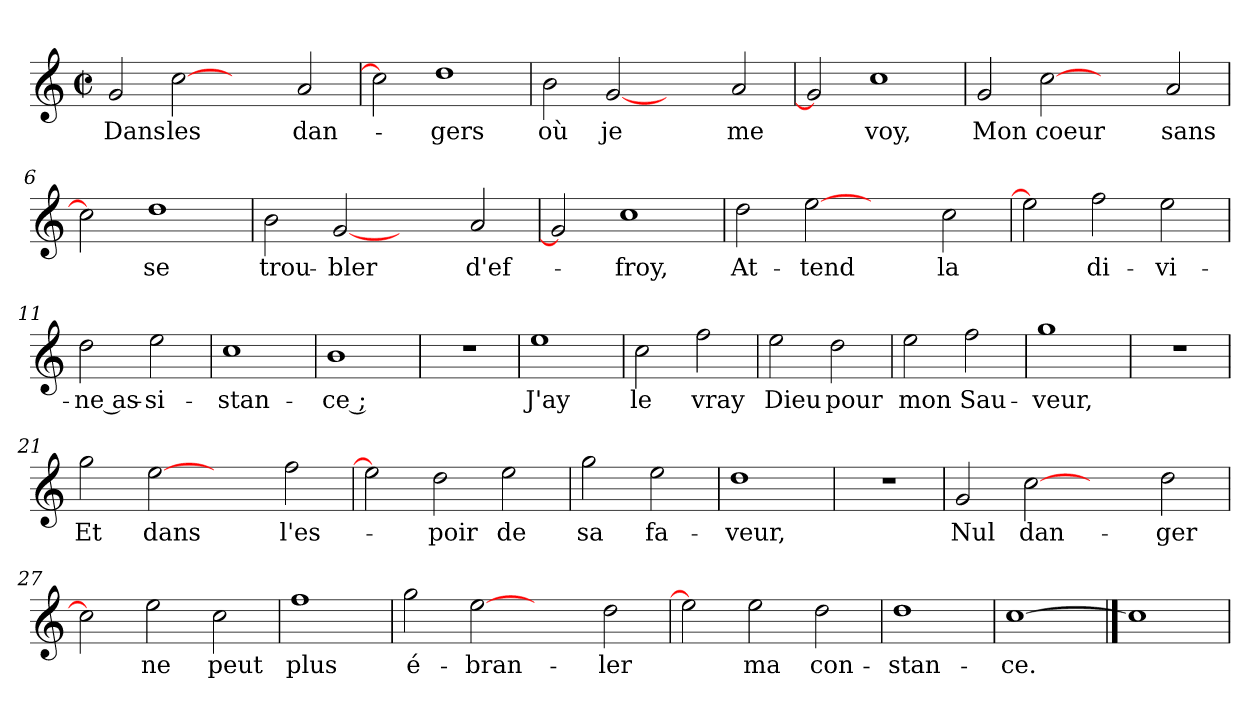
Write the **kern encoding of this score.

**kern	**text
*part1	*part1
*staff1	*staff1
*clefG2	*
*k[]	*
*C:	*
*M2/2	*
*met(c|)	*
=1	=1
2g/	Dans
[2cc	les
2ryy	.
2a/	dan-
=2	=2
2cc]	.
1dd	-gers
=3	=3
2b\	où
[2g	je
2ryy	.
2a/	me
=4	=4
2g]	.
1cc	voy,
=5	=5
2g/	Mon
[2cc	coeur
2ryy	.
2a/	sans
!!LO:LB:g=z
=6	=6
2cc]	.
1dd	se
=7	=7
2b\	trou-
[2g	-bler
2ryy	.
2a/	d'ef-
=8	=8
2g]	.
1cc	-froy,
=9	=9
2dd\	At-
[2ee	-tend
2ryy	.
2cc\	la
=10	=10
2ee]	.
2ff\	di-
2ee\	-vi-
=11	=11
2dd\	ne as-
2ee\	-si-
=12	=12
1cc	-stan-
!!LO:LB:g=z
=13	=13
1b	-ce ;
=14	=14
1r	.
=15	=15
1ee	J'ay
=16	=16
2cc\	le
2ff\	vray
=17	=17
2ee\	Dieu
2dd\	pour
=18	=18
2ee\	mon
2ff\	Sau-
=19	=19
1gg	-veur,
=20	=20
1r	.
!!LO:LB:g=z
=21	=21
2gg\	Et
[2ee	dans
2ryy	.
2ff\	l'es-
=22	=22
2ee]	.
2dd\	-poir
2ee\	de
=23	=23
2gg\	sa
2ee\	fa-
=24	=24
1dd	-veur,
=25	=25
1r	.
=26	=26
2g/	Nul
[2cc	dan-
2ryy	.
2dd\	-ger
!!LO:LB:g=z
=27	=27
2cc]	.
2ee\	ne
2cc\	peut
=28	=28
1ff	plus
=29	=29
2gg\	é-
[2ee	-bran-
2ryy	.
2dd\	-ler
=30	=30
2ee]	.
2ee\	ma
2dd\	con-
=31	=31
1dd	-stan-
=32	=32
[1cc	-ce.
==33	==33
1cc]	.
=	=
*-	*-
